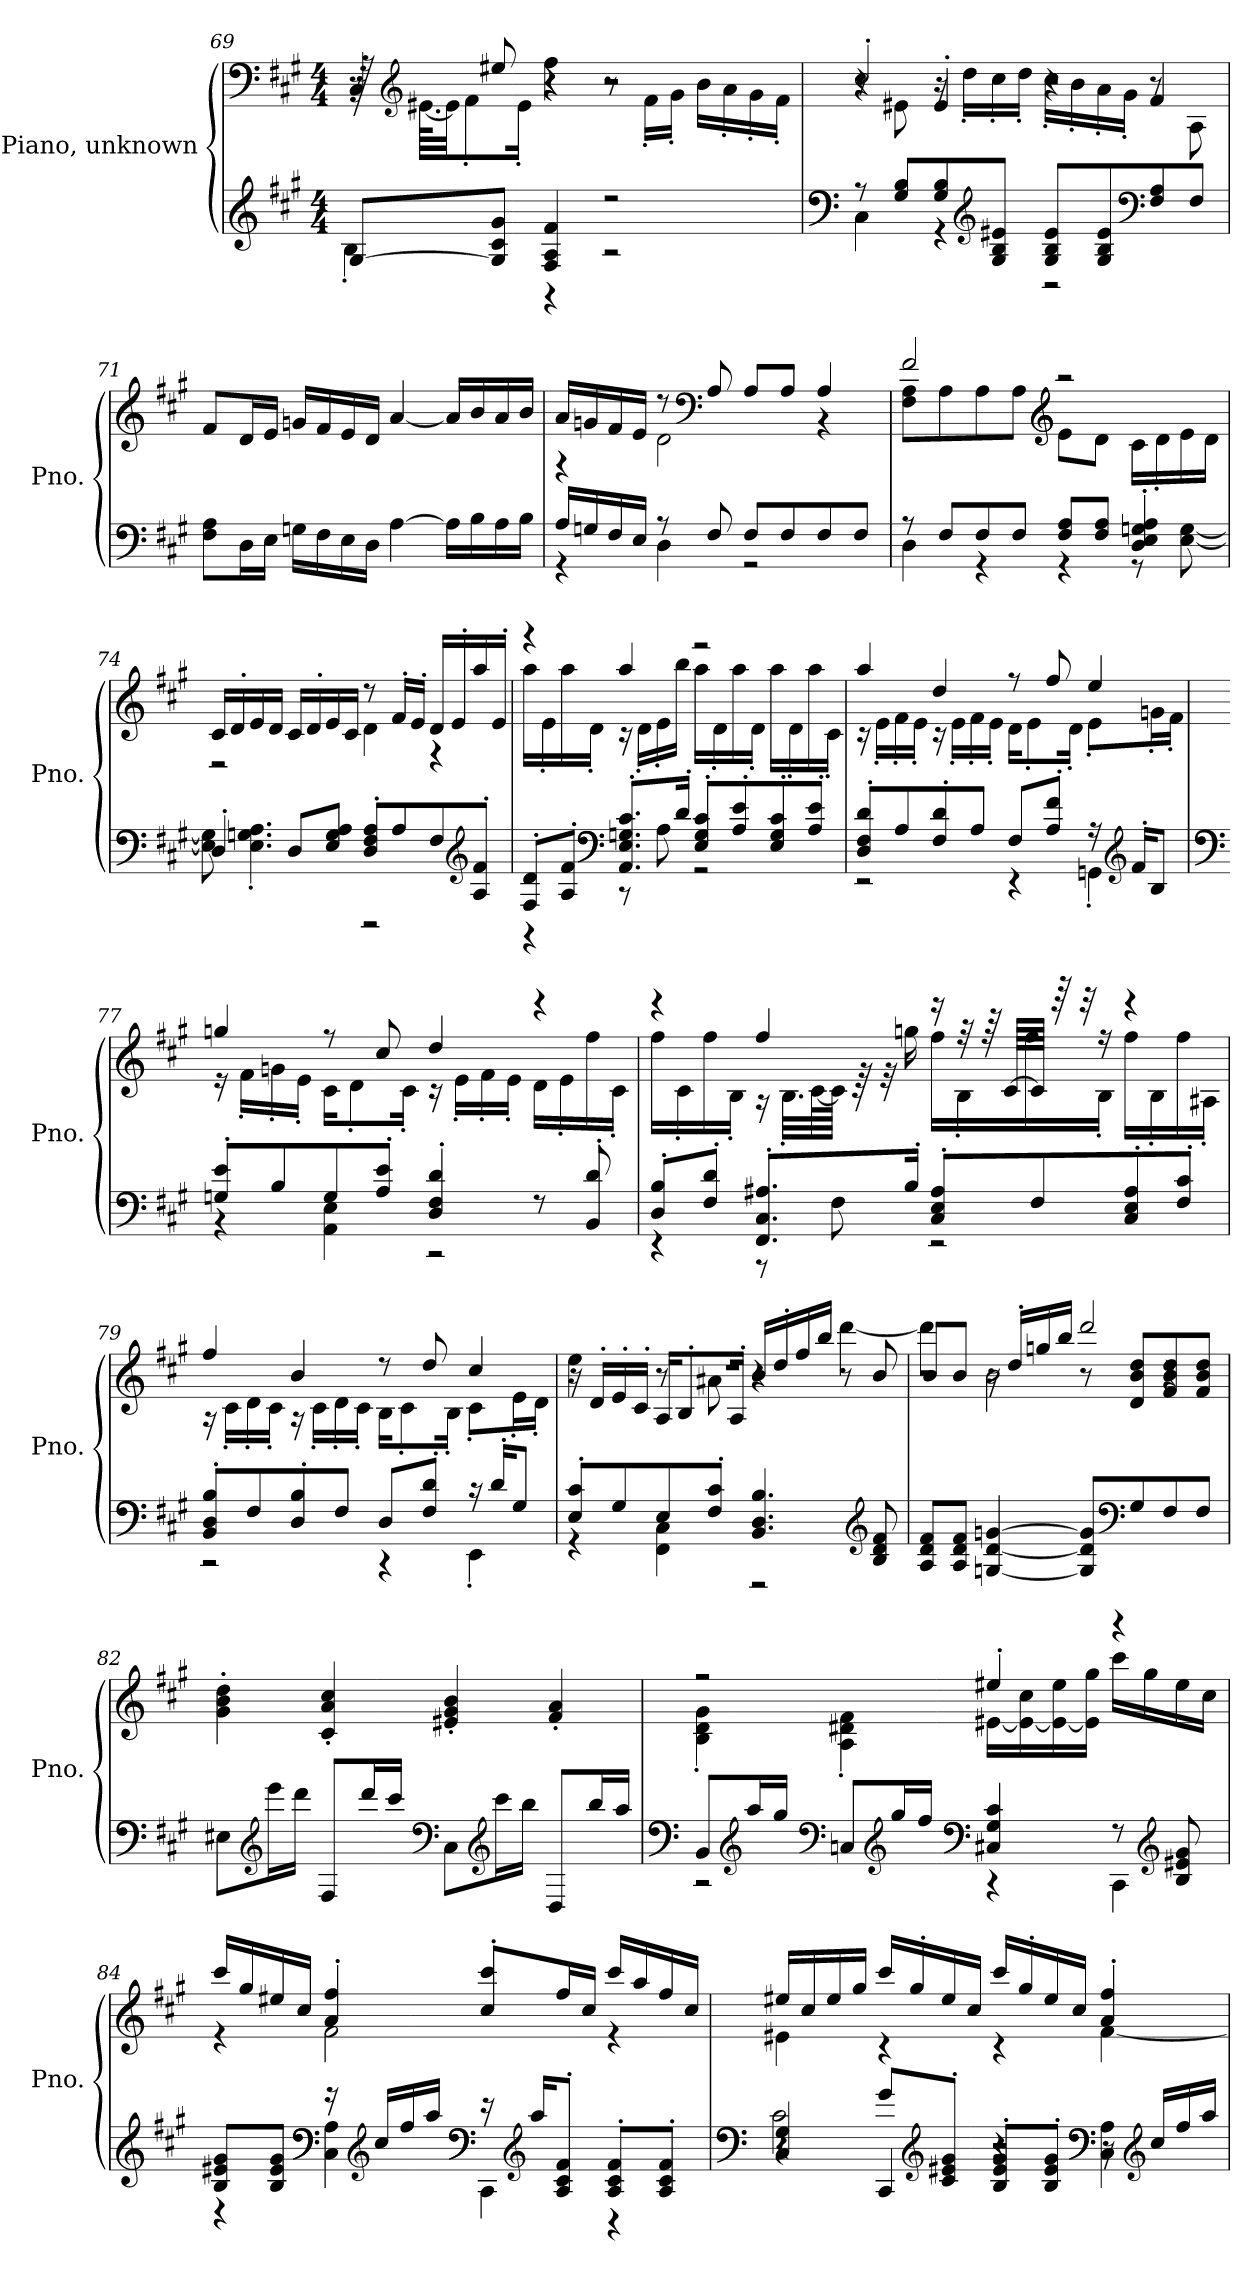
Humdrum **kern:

**kern	**kern
*part1	*part1
*staff2	*staff1
*I"Piano, unknown	*
*I'Pno.	*
!!LO:LB:g=z
*clefG2	*clefF4
*k[f#c#g#]	*k[f#c#g#]
*M4/4	*M4/4
=69	=69
*^	*^
*	*	*	*^
[8G#/L	4B'\	8r	128r	4C#/
*	*	*clefG2	*	*
.	.	.	[64.e#X\KLLL	.
.	.	.	32e#\JJ]	.
.	.	.	8f#'\	.
8G#/] 8c#/ 8g#/J	.	8ee#X/	.	.
.	.	.	16e#'\Jk	.
4F#/ 4A/ 4f#/	4r	4r	4ff#\	4r
2r	2r	2r	8r	2r
.	.	.	16f#'\LL	.
.	.	.	16g#'\JJ	.
.	.	.	16b\LL	.
.	.	.	16a'\	.
.	.	.	16g#'\	.
.	.	.	16f#'\JJ	.
=70	=70	=70	=70	=70
*clefF4	*	*	*	*
8r	4C#\	2cc#'/	8r	4r
8G#/ 8B/L	.	.	8e#X\	.
8G#/ 8B/	4r	.	16r	4e#'/
.	.	.	16dd'\LL	.
*clefG2	*	*	*	*
8G#/ 8B/ 8e#X/J	.	.	16cc#'\	.
.	.	.	16dd'\JJ	.
8G#/ 8B/ 8e#/L	2r	2r	16cc#'\LL	4r
.	.	.	16b'\	.
8G#/ 8B/ 8e#/	.	.	16a'\	.
.	.	.	16g#'\JJ	.
*clefF4	*	*	*	*
8F#/ 8A/	.	.	8r	4f#/
8F#/J	.	.	8A\	.
*v	*v	*	*	*
*	*v	*v	*v
!!LO:LB:g=z
=71	=71
8F#\ 8A\L	8f#/L
16D\L	16d/L
16E\JJ	16e/JJ
16Gn\LL	16gn/LL
16F#\	16f#/
16E\	16e/
16D\JJ	16d/JJ
[4A\	[4a/
16A\LL]	16a/LL]
16B\	16b/
16A\	16a/
16B\JJ	16b/JJ
=72	=72
*^	*^
16A/LL	4r	16a/LL	4r
16Gn/	.	16gn/	.
16F#/	.	16f#/	.
16E/JJ	.	16e/JJ	.
8r	4D\	8r	2d\
*	*	*clefF4	*
8F#/	.	8A/	.
8F#/L	2r	8A/L	.
8F#/	.	8A/J	.
8F#/	.	4A/	4r
8F#/J	.	.	.
=73	=73	=73	=73
8r	4D\	2f#/	8F#\ 8A\L
8F#/L	.	.	8A\
8F#/	4r	.	8A\
8F#/J	.	.	8A\J
*	*	*clefG2	*
8F#/ 8A/L	4r	2r	8e\L
8F#/ 8A/J	.	.	8d\J
4D/' 4E/' 4Gn/' 4A/'	8r	.	16c#\LL
.	.	.	16d'\
.	[8E\ [8G\	.	16e\
.	.	.	16d\JJ
!!LO:LB:g=z	!!
=74	=74	=74	=74
4D'/	8E\] 8G\]	16c#/LL	2r
.	.	16d'/	.
.	4.E\' 4.Gn\' 4.A\'	16e/	.
.	.	16d/JJ	.
8D/L	.	16c#/LL	.
.	.	16d'/	.
8E/ 8G/ 8A/J	.	16e/	.
.	.	16c#/JJ	.
8D/' 8F#/' 8A/'L	2r	8r	4d\
8A/	.	16f#'/LL	.
.	.	16e'/JJ	.
8F#/	.	16d/LL	4r
.	.	16e'/	.
*clefG2	*	*	*
8A/' 8f#/'J	.	16aa/	.
.	.	16e'/JJ	.
=75	=75	=75	=75
8F#/' 8d/'L	4r	4r	16aa\LL
.	.	.	16e'\
8A/' 8f#/'J	.	.	16aa\
.	.	.	16d'\JJ
*clefF4	*	*	*
8.AA/' 8.E/' 8.Gn/' 8.c#/'L	8r	4aa/	16r
.	.	.	16d'\LL
.	8A\	.	16e'\
16d'/Jk	.	.	16bb\JJ
8E/' 8G/' 8c#/'L	2r	2r	16aa\LL
.	.	.	16d'\
8A/' 8e/'	.	.	16aa\
.	.	.	16d'\JJ
8E/' 8G/' 8c#/'	.	.	16aa\LL
.	.	.	16d'\
8A/' 8e/'J	.	.	16aa\
.	.	.	16c#'\JJ
!!LO:LB:g=z	!!
=76	=76	=76	=76
8D/' 8F#/' 8d/'L	2r	4aa/	16r
.	.	.	16e'\LL
8A/	.	.	16f#'\
.	.	.	16e'\JJ
8F#/' 8d/'	.	4dd/	16r
.	.	.	16e'\LL
8A/J	.	.	16f#'\
.	.	.	16e'\JJ
8F#/L	4r	8r	16d\KL
.	.	.	8e'\
8A/' 8f#/'J	.	8ff#/	.
.	.	.	16d'\Jk
16r	4GGn'\	4ee/	8e'\L
*clefG2	*	*	*
16f#'/KL	.	.	.
8B/J	.	.	16gn'\L
.	.	.	16f#'\JJ
=77	=77	=77	=77
*clefF4	*	*	*
8Gn/' 8e/'L	4r	4ggn/	16r
.	.	.	16f#'\LL
8B/	.	.	16gn'\
.	.	.	16e'\JJ
8G/	4AA\ 4E\	8r	16c#\KL
.	.	.	8d'\
8A/' 8e/'J	.	8cc#/	.
.	.	.	16c#'\Jk
4D/' 4F#/' 4d/'	2r	4dd/	16r
.	.	.	16e'\LL
.	.	.	16f#'\
.	.	.	16e'\JJ
8r	.	4r	16d\LL
.	.	.	16e'\
8BB/' 8d/'	.	.	16ff#\
.	.	.	16c#'\JJ
!!LO:LB:g=z	!!
=78	=78	=78	=78
8D/' 8B/'L	4r	4r	16ff#\LL
.	.	.	16c#'\
8F#/' 8d/'J	.	.	16ff#\
.	.	.	16B'\JJ
8.FF#/' 8.C#/' 8.A#X/'L	8r	4ff#/	16r
.	.	.	32.B'\LLL
.	.	.	[64c#\L
.	8F#\	.	64c#\JJJJ]
.	.	.	64r
.	.	.	32r
16B'/Jk	.	.	16ggn\
8C#/' 8E/' 8A#/'L	2r	16r	16ff#\LL
.	.	32r	16B'\
.	.	64r	.
.	.	[64c#/LLLL	.
8F#/	.	64c#/JJJJ]	16ff#\
.	.	64r	.
.	.	32r	.
.	.	16r	16B'\JJ
8C#/' 8E/' 8A#/'	.	4r	16ff#\LL
.	.	.	16B'\
8F#/' 8c#/'J	.	.	16ff#\
.	.	.	16A#X'\JJ
=79	=79	=79	=79
8BB/' 8D/' 8B/'L	2r	4ff#/	16r
.	.	.	16c#'\LL
8F#/	.	.	16d'\
.	.	.	16c#'\JJ
8D/' 8B/'	.	4b/	16r
.	.	.	16c#'\LL
8F#/J	.	.	16d'\
.	.	.	16c#'\JJ
8D/L	4r	8r	16B\KL
.	.	.	8c#'\
8F#/' 8d/'J	.	8dd/	.
.	.	.	16B'\Jk
16r	4EE'\	4cc#/	8c#'\L
16d'/KL	.	.	.
8G#/J	.	.	16e'\L
.	.	.	16d'\JJ
!!LO:PB:g=z
=80	=80	=80	=80
*	*	*	*^
8E/' 8c#/'L	4r	1r	4ee\	16r
.	.	.	.	16d'/LL
8G#/	.	.	.	16e'/
.	.	.	.	16c#'/JJ
8E/	4FF#\ 4C#\	.	8r	16A/KL
.	.	.	.	8B'/
8F#/' 8c#/'J	.	.	8a#X\	.
.	.	.	.	16A'/Jk
4.BB/ 4.D/ 4.B/	2r	.	4r	16b/LL
.	.	.	.	16dd'/
.	.	.	.	16ff#/
.	.	.	.	16bb/JJ
.	.	.	[4ddd\	8r
*clefG2	*	*	*	*
8B/ 8d/ 8f#/	.	.	.	8b/
*v	*v	*	*	*
=81	=81	=81	=81
8A/ 8d/ 8f#/L	2r	4ddd\]	8b/L
8A/ 8d/ 8f#/J	.	.	8b/J
[4Gn/ [4d/ [4gn/	.	2b\	16r
.	.	.	16dd'/LL
.	.	.	16ggn/
.	.	.	16bb/JJ
8G/] 8d/] 8g/]L	2ddd/	.	8r
*clefF4	*	*	*
8G/	.	.	8d/ 8b/ 8dd/L
8F#/	.	4r	8f#/ 8b/ 8dd/
8F#/J	.	.	8f#/ 8b/ 8dd/J
*	*v	*v	*v
!!LO:LB:g=z
=82	=82
8E#X\L	4g#\' 4b\' 4dd\'
*clefG2	*
16eee\L	.
16ddd\JJ	.
8F#/L	4c#/' 4a/' 4cc#/'
16ddd/L	.
16ccc#/JJ	.
*clefF4	*
8C#\L	4e#X/' 4g#/' 4b/'
*clefG2	*
16ccc#\L	.
16bb\JJ	.
8D/L	4f#/' 4a/'
16bb/L	.
16aa/JJ	.
!!LO:LB:g=z
=83	=83
*clefF4	*
*^	*^
8BB/L	2r	2r	4B\' 4d\' 4g#\'
*clefG2	*	*	*
16aa/L	.	.	.
16gg#/JJ	.	.	.
*clefF4	*	*	*
8Cn/L	.	.	4A\' 4d#X\' 4f#\'
*clefG2	*	*	*
16gg#/L	.	.	.
16ff#/JJ	.	.	.
*clefF4	*	*	*
4C#X/ 4G#/ 4c#/	4r	4ee#X'/	[16e#X\LL
.	.	.	16e#\_ 16cc#\
.	.	.	16e#\_ 16ee#\
.	.	.	16e#\] 16gg#\JJ
8r	4CC#\	4r	16ccc#\LL
.	.	.	16gg#\
*clefG2	*	*	*
8B/ 8e#X/ 8g#/	.	.	16ee#\
.	.	.	16cc#\JJ
!!LO:LB:g=z	!!
=84	=84	=84	=84
8B/ 8e#X/ 8g#/L	4r	16ccc#/LL	4r
.	.	16gg#/	.
8B/ 8e#/ 8g#/J	.	16ee#X/	.
.	.	16cc#/JJ	.
*clefF4	*	*	*
16r	4C#\ 4A\	4a/' 4ff#/'	2f#\
*clefG2	*	*	*
16cc#/LL	.	.	.
16ff#/	.	.	.
16aa/JJ	.	.	.
*clefF4	*	*	*
16r	4CC#\	8cc#/' 8ccc#/'L	.
*clefG2	*	*	*
16aa/KL	.	.	.
8A/' 8c#/' 8f#/'J	.	16ff#/L	.
.	.	16cc#/JJ	.
8A/' 8c#/' 8f#/'L	4r	16ccc#/LL	4r
.	.	16aa/	.
8A/' 8c#/' 8f#/'J	.	16ff#/	.
.	.	16cc#/JJ	.
*v	*v	*	*
!!LO:LB:g=z	!!
=85	=85	=85
*clefF4	*	*
*^	*	*
*	*^	*	*
4C#/ 4G#/	2c#\	4r	16ee#X/LL	4e#X\
.	.	.	16cc#/	.
.	.	.	16ee#/	.
.	.	.	16gg#/JJ	.
8g#/L	.	4CC#/	16ccc#/LL	4r
.	.	.	16gg#'/	.
*clefG2	*	*	*	*
8c#/' 8e#X/' 8g#/'J	.	.	16ee#/	.
.	.	.	16cc#/JJ	.
8B/' 8e#/' 8g#/'L	4r	2r	16ccc#/LL	4r
.	.	.	16gg#'/	.
8B/' 8e#/' 8g#/'J	.	.	16ee#/	.
.	.	.	16cc#/JJ	.
*clefF4	*	*	*	*
16r	4C#\ 4A\	.	4a/' 4ff#/'	[4f#\
*clefG2	*	*	*	*
16cc#/LL	.	.	.	.
16ff#/	.	.	.	.
16aa/JJ	.	.	.	.
*v	*v	*v	*	*
*	*v	*v
=	=
*-	*-
